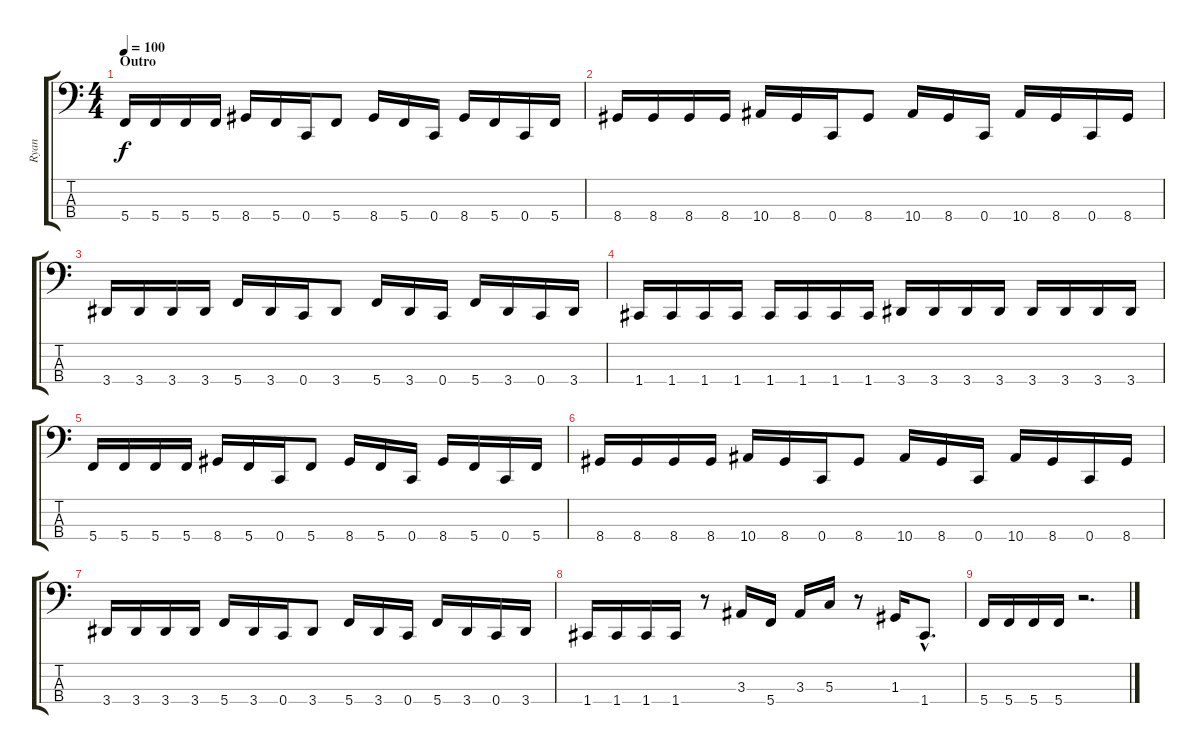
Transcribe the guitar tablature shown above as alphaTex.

\track ("Ryan" "Ryan") {instrument electricbassfinger}
\staff {score tabs}
\tuning (F2 C2 G1 C1) {hide}
\ts (4 4)
\section ("" "Outro")
\tempo 100
\clef f4
\ks c
5.4.16{dy f} 5.4.16 5.4.16 5.4.16 8.4.16 5.4.16 0.4.16 5.4.8 8.4.16 5.4.16 0.4.16 8.4.16 5.4.16 0.4.16 5.4.16 |
8.4.16 8.4.16 8.4.16 8.4.16 10.4.16 8.4.16 0.4.16 8.4.8 10.4.16 8.4.16 0.4.16 10.4.16 8.4.16 0.4.16 8.4.16 |
3.4.16 3.4.16 3.4.16 3.4.16 5.4.16 3.4.16 0.4.16 3.4.8 5.4.16 3.4.16 0.4.16 5.4.16 3.4.16 0.4.16 3.4.16 |
1.4.16 1.4.16 1.4.16 1.4.16 1.4.16 1.4.16 1.4.16 1.4.16 3.4.16 3.4.16 3.4.16 3.4.16 3.4.16 3.4.16 3.4.16 3.4.16 |
5.4.16 5.4.16 5.4.16 5.4.16 8.4.16 5.4.16 0.4.16 5.4.8 8.4.16 5.4.16 0.4.16 8.4.16 5.4.16 0.4.16 5.4.16 |
8.4.16 8.4.16 8.4.16 8.4.16 10.4.16 8.4.16 0.4.16 8.4.8 10.4.16 8.4.16 0.4.16 10.4.16 8.4.16 0.4.16 8.4.16 |
3.4.16 3.4.16 3.4.16 3.4.16 5.4.16 3.4.16 0.4.16 3.4.8 5.4.16 3.4.16 0.4.16 5.4.16 3.4.16 0.4.16 3.4.16 |
1.4.16 1.4.16 1.4.16 1.4.16 r.8 3.3.16 5.4.16 3.3.16 5.3.16 r.8 1.3.16 1.4{hac}.8{d} |
5.4.16 5.4.16 5.4.16 5.4.16 r.2{d}
